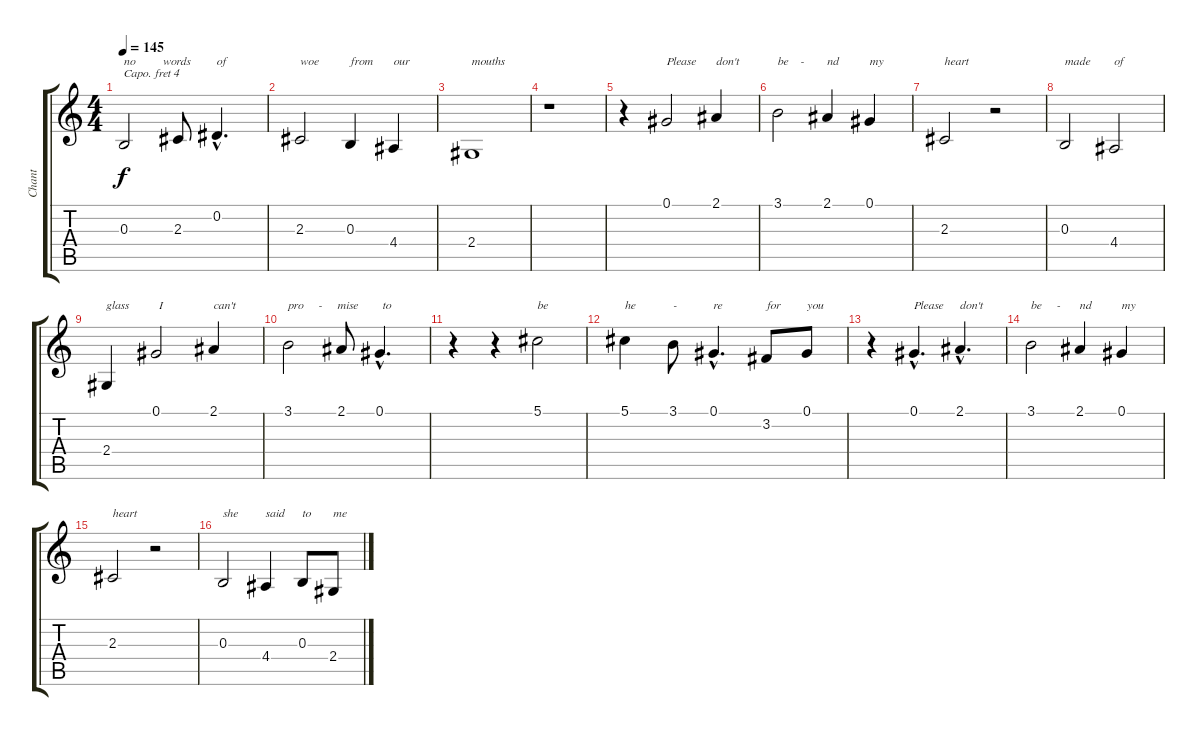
\track ("Chant" "Chant") {instrument clarinet}
\staff {score tabs}
\capo 4
\tuning (E4 B3 G3 D3 A2 E2) {hide}
\ts (4 4)
\tempo 145
\clef g2
\ks c
0.3.2{txt "no         words" dy f} 2.3.8 0.2{hac}.4{d txt "of"} |
2.3.2{txt "woe"} 0.3.4{txt "from"} 4.4.4{txt "our"} |
2.4.1{txt "mouths"} |
r.1 |
r.4 0.1.2{txt "Please"} 2.1.4{txt "don't"} |
3.1.2{txt "be    -"} 2.1.4{txt "nd"} 0.1.4{txt "my"} |
2.3.2{txt "heart"} r.2 |
0.3.2{txt "made"} 4.4.2{txt "of"} |
2.4.4{txt "glass"} 0.1.2{txt " I"} 2.1.4{txt "can't"} |
3.1.2{txt "pro     -     mise"} 2.1.8 0.1{hac}.4{d txt " to"} |
r.4 r.4 5.1.2{txt "be"} |
5.1.4{txt "he"} 3.1.8{txt "-"} 0.1{hac}.4{d txt "re"} 3.2.8{txt "for"} 0.1.8{txt "you"} |
r.4 0.1{hac}.4{d txt "Please"} 2.1{hac}.4{d txt "don't"} |
3.1.2{txt "be     -"} 2.1.4{txt "nd"} 0.1.4{txt "my"} |
2.3.2{txt "heart"} r.2 |
0.3.2{txt "she"} 4.4.4{txt "said"} 0.3.8{txt "to"} 2.4.8{txt "me"}
